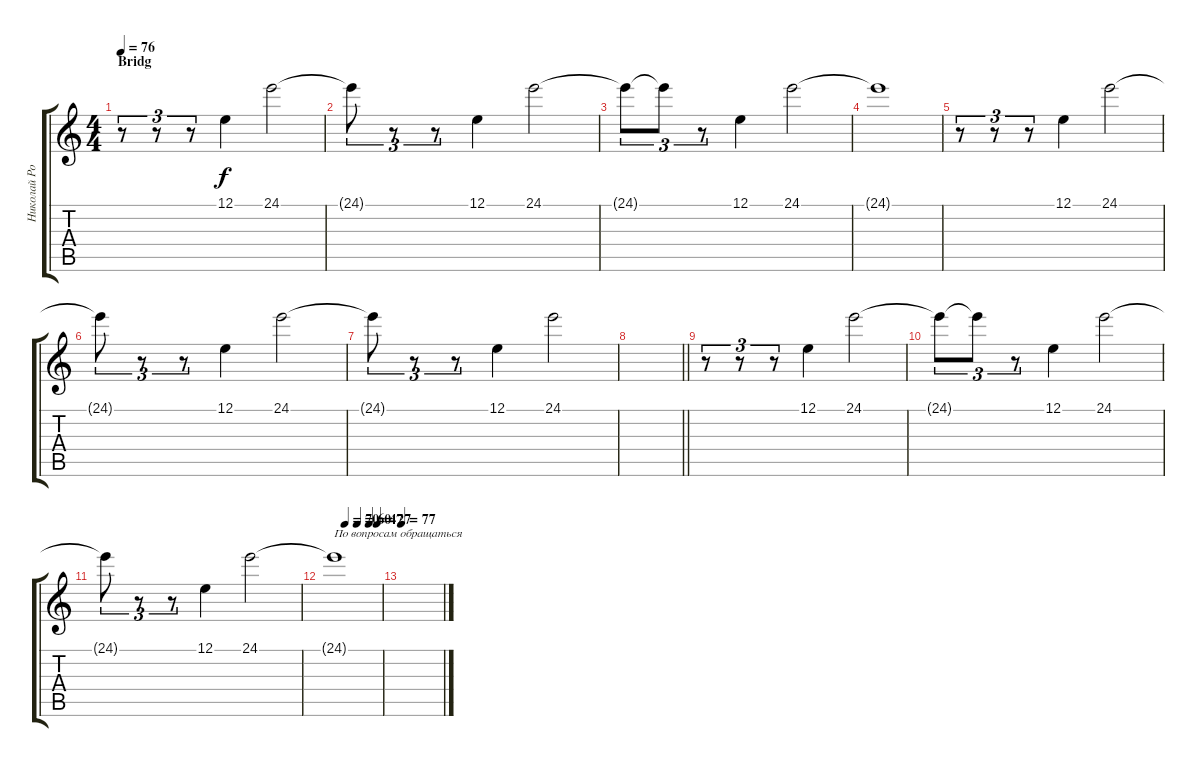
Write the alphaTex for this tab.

\track ("Николай Ростовский" "Николай Ро") {instrument vibraphone}
\staff {score tabs}
\tuning (E4 B3 G3 D3 A2 E2) {hide}
\ts (4 4)
\section ("" "Bridg")
\tempo 76
\clef g2
\ks c
r.8{tu (3 2) dy f} r.8{tu (3 2)} r.8{tu (3 2)} 12.1.4 24.1.2 |
24.1{t}.8{tu (3 2)} r.8{tu (3 2)} r.8{tu (3 2)} 12.1.4 24.1.2 |
24.1{t}.8{tu (3 2)} 24.1{t}.8{tu (3 2)} r.8{tu (3 2)} 12.1.4 24.1.2 |
24.1{t}.1 |
r.8{tu (3 2)} r.8{tu (3 2)} r.8{tu (3 2)} 12.1.4 24.1.2 |
24.1{t}.8{tu (3 2)} r.8{tu (3 2)} r.8{tu (3 2)} 12.1.4 24.1.2 |
24.1{t}.8{tu (3 2)} r.8{tu (3 2)} r.8{tu (3 2)} 12.1.4 24.1.2 |
\barLineRight lightlight
|
r.8{tu (3 2)} r.8{tu (3 2)} r.8{tu (3 2)} 12.1.4 24.1.2 |
24.1{t}.8{tu (3 2)} 24.1{t}.8{tu (3 2)} r.8{tu (3 2)} 12.1.4 24.1.2 |
24.1{t}.8{tu (3 2)} r.8{tu (3 2)} r.8{tu (3 2)} 12.1.4 24.1.2 |
\tempo (70 0.25)
\tempo (60 0.5)
\tempo (47 0.75)
\tempo (27 0.9166666666666666)
24.1{t}.1{txt "По вопросам обращаться"} |
\tempo 77
